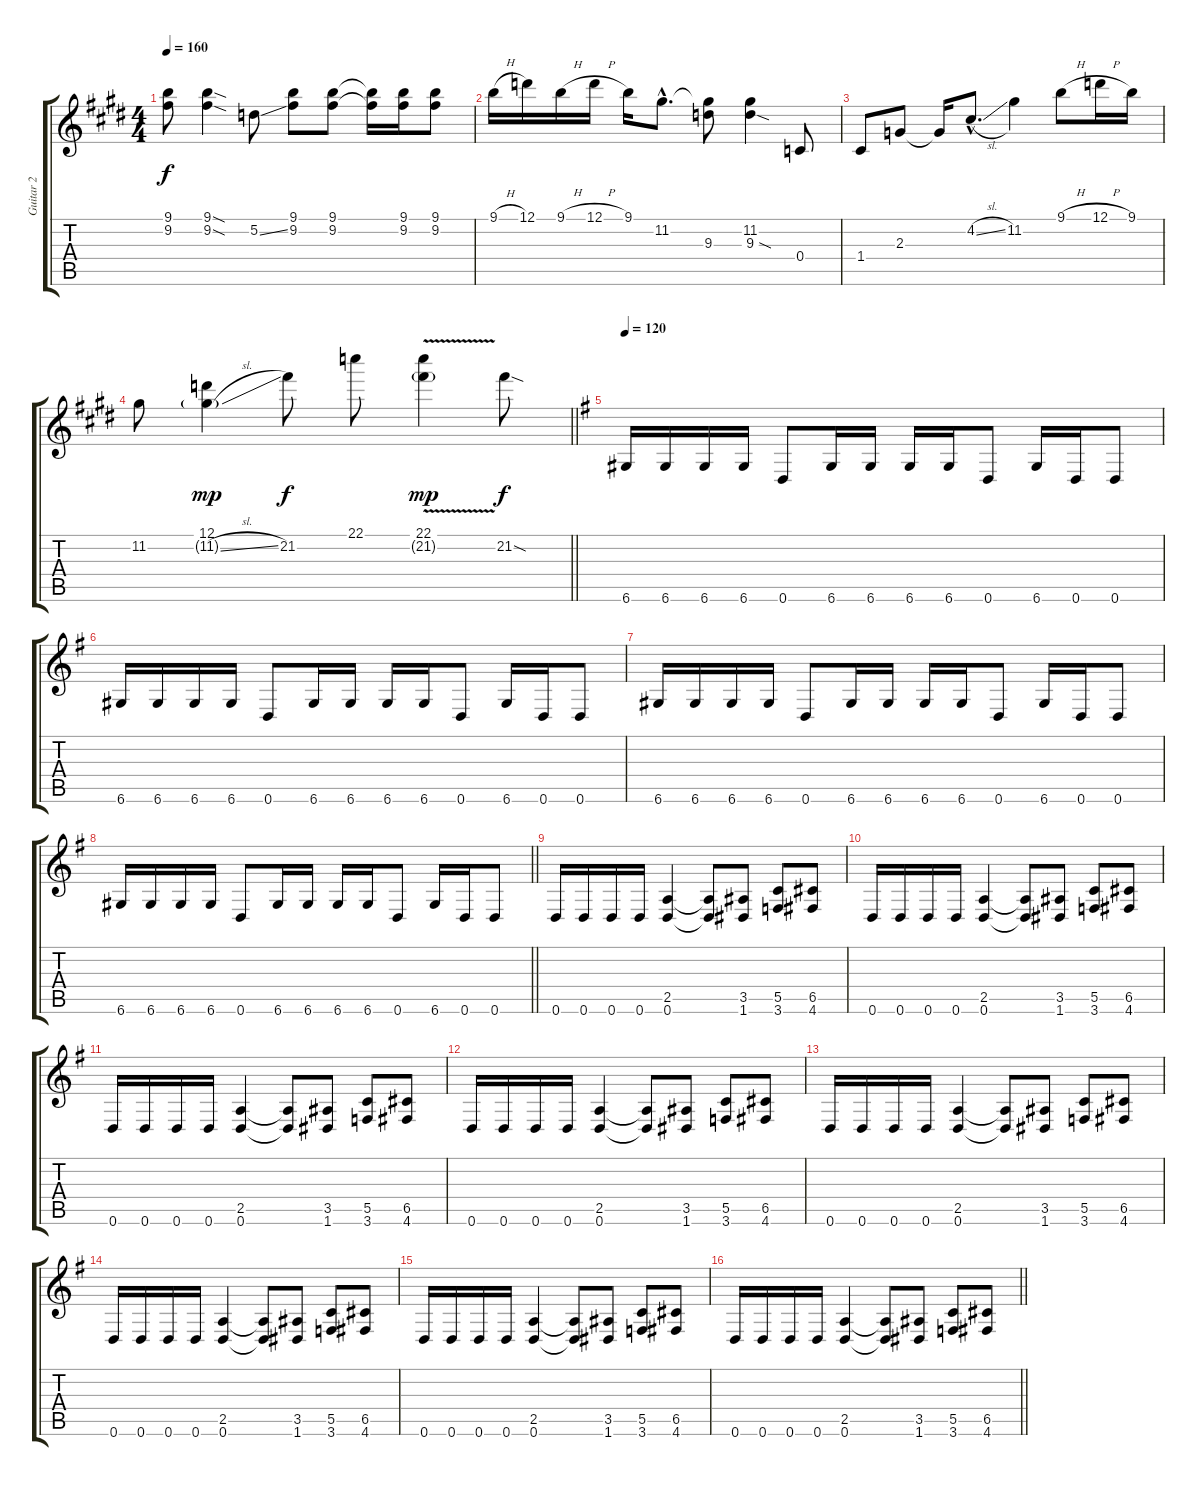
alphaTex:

\track ("Guitar 2" "Guitar 2") {instrument overdrivenguitar}
\staff {score tabs}
\tuning (D4 A3 F3 C3 G2 D2) {hide}
\ts (4 4)
\tempo 160
\clef g2
\ks c#minor
(9.1 9.2).8{dy f} (9.1{sod} 9.2{sod}).4 5.2{ss}.8 (9.1 9.2).8 (9.1 9.2).8 (9.1{t} 9.2{t}).16 (9.1 9.2).16 (9.1 9.2).8 |
9.1{h}.16 12.1.16 9.1{h}.16 12.1{h}.16 9.1.16 11.2{hac}.8{d} (11.2{t} 9.3).8 (11.2 9.3{sod}).4 0.4.8 |
1.4.8 2.3.8 2.3{t}.16 4.2{sl hac}.8{d} 11.2.4 9.1{h}.8 12.1{h}.16 9.1.16 |
\barLineRight lightlight
11.2.8 (12.1 11.2{sl g}).4{dy mp} 21.2.8{dy f} 22.1.8 (22.1{v} 21.2{v g}).4{dy mp} 21.2{sod}.8{dy f} |
\tempo 120
\ks eminor
6.6.16 6.6.16 6.6.16 6.6.16 0.6.8 6.6.16 6.6.16 6.6.16 6.6.16 0.6.8 6.6.16 0.6.16 0.6.8 |
6.6.16 6.6.16 6.6.16 6.6.16 0.6.8 6.6.16 6.6.16 6.6.16 6.6.16 0.6.8 6.6.16 0.6.16 0.6.8 |
6.6.16 6.6.16 6.6.16 6.6.16 0.6.8 6.6.16 6.6.16 6.6.16 6.6.16 0.6.8 6.6.16 0.6.16 0.6.8 |
\barLineRight lightlight
6.6.16 6.6.16 6.6.16 6.6.16 0.6.8 6.6.16 6.6.16 6.6.16 6.6.16 0.6.8 6.6.16 0.6.16 0.6.8 |
0.6.16 0.6.16 0.6.16 0.6.16 (2.5 0.6).4 (2.5{t} 0.6{t}).8 (3.5 1.6).8 (5.5 3.6).8 (6.5 4.6).8 |
0.6.16 0.6.16 0.6.16 0.6.16 (2.5 0.6).4 (2.5{t} 0.6{t}).8 (3.5 1.6).8 (5.5 3.6).8 (6.5 4.6).8 |
0.6.16 0.6.16 0.6.16 0.6.16 (2.5 0.6).4 (2.5{t} 0.6{t}).8 (3.5 1.6).8 (5.5 3.6).8 (6.5 4.6).8 |
0.6.16 0.6.16 0.6.16 0.6.16 (2.5 0.6).4 (2.5{t} 0.6{t}).8 (3.5 1.6).8 (5.5 3.6).8 (6.5 4.6).8 |
0.6.16 0.6.16 0.6.16 0.6.16 (2.5 0.6).4 (2.5{t} 0.6{t}).8 (3.5 1.6).8 (5.5 3.6).8 (6.5 4.6).8 |
0.6.16 0.6.16 0.6.16 0.6.16 (2.5 0.6).4 (2.5{t} 0.6{t}).8 (3.5 1.6).8 (5.5 3.6).8 (6.5 4.6).8 |
0.6.16 0.6.16 0.6.16 0.6.16 (2.5 0.6).4 (2.5{t} 0.6{t}).8 (3.5 1.6).8 (5.5 3.6).8 (6.5 4.6).8 |
\barLineRight lightlight
0.6.16 0.6.16 0.6.16 0.6.16 (2.5 0.6).4 (2.5{t} 0.6{t}).8 (3.5 1.6).8 (5.5 3.6).8 (6.5 4.6).8
